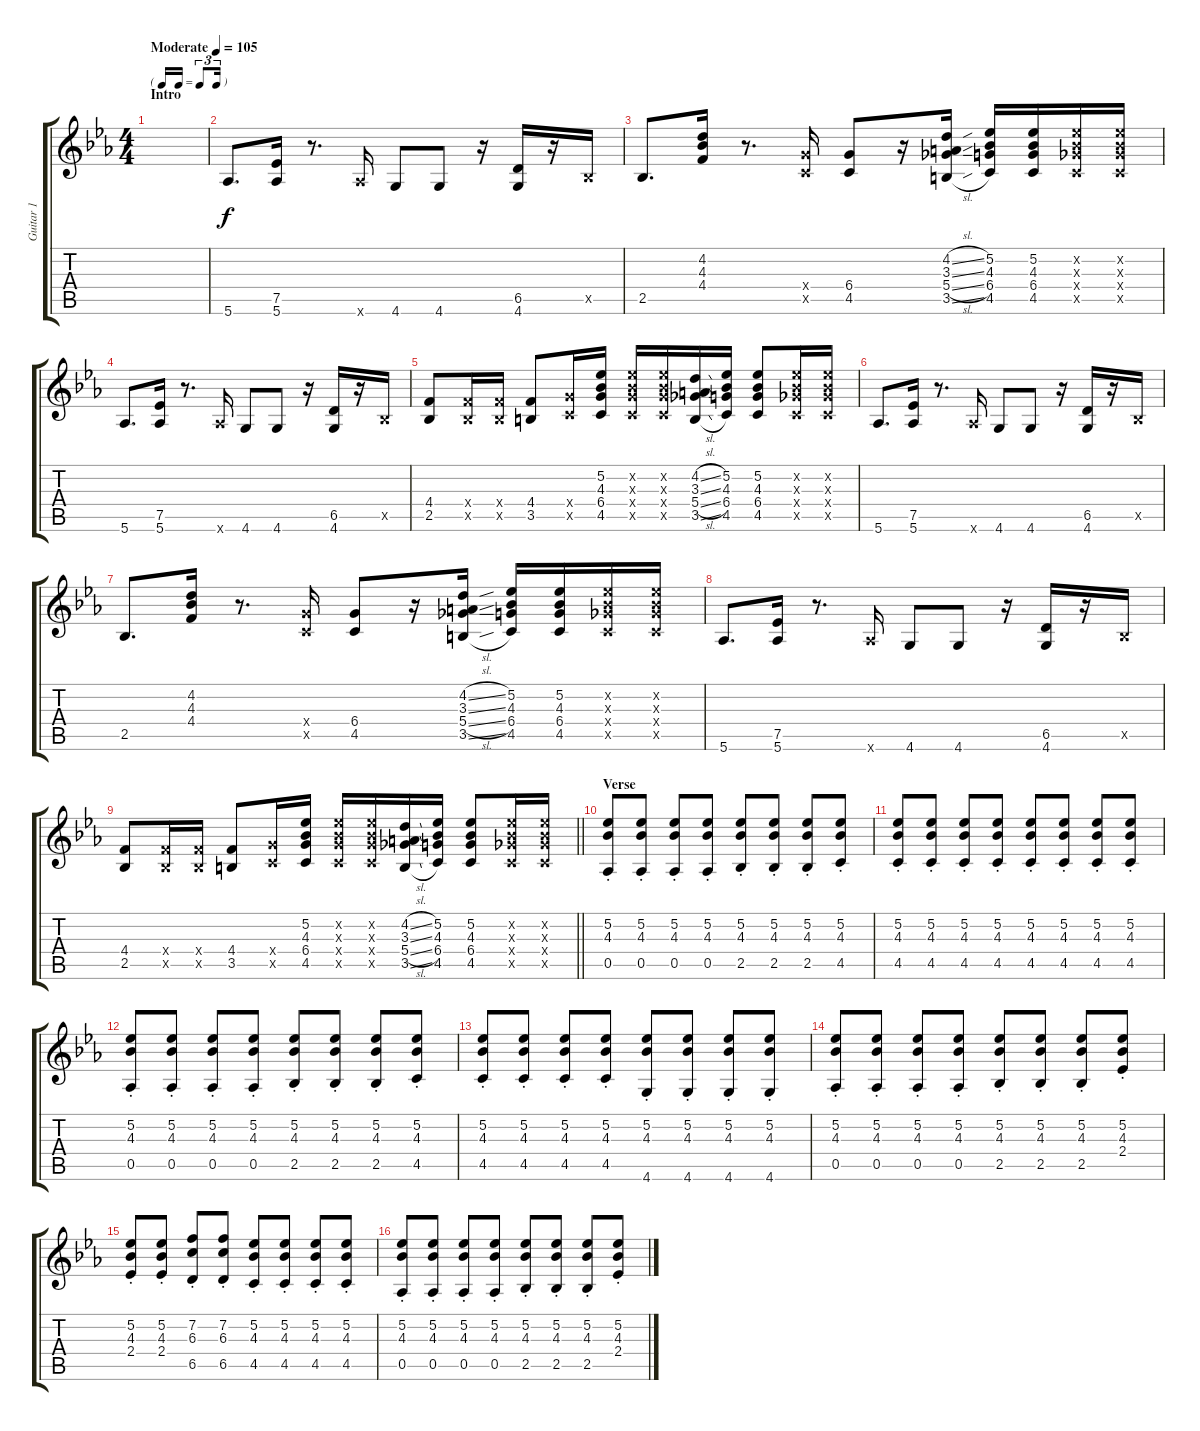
\track ("Guitar 1" "Guitar 1") {instrument electricguitarjazz}
\staff {score tabs}
\tuning (Eb4 Bb3 Gb3 Db3 Ab2 Eb2) {hide}
\ts (4 4)
\tf triplet16th
\section ("" "Intro")
\tempo (105 "Moderate")
\clef g2
\ks eb
|
5.6.8{d} (7.5 5.6).16 r.8{d} 5.6{x}.16 4.6.8 4.6.8 r.16 (6.5 4.6).16 r.16 2.5{x}.16 |
2.5.8{d} (4.2 4.3 4.4).16 r.8{d} (6.4{x} 4.5{x}).16 (6.4 4.5).8 r.16 (4.2{sl} 3.3{sl} 5.4{sl} 3.5{sl}).16 (5.2 4.3 6.4 4.5).16 (5.2 4.3 6.4 4.5).16 (5.2{x} 4.3{x} 5.4{x} 4.5{x}).16 (5.2{x} 4.3{x} 5.4{x} 4.5{x}).16 |
5.6.8{d} (7.5 5.6).16 r.8{d} 5.6{x}.16 4.6.8 4.6.8 r.16 (6.5 4.6).16 r.16 2.5{x}.16 |
(4.4 2.5).8 (4.4{x} 2.5{x}).16 (4.4{x} 2.5{x}).16 (4.4 3.5).8 (6.4{x} 4.5{x}).16 (5.2 4.3 6.4 4.5).16 (5.2{x} 4.3{x} 6.4{x} 4.5{x}).16 (5.2{x} 4.3{x} 6.4{x} 4.5{x}).16 (4.2{sl} 3.3{sl} 5.4{sl} 3.5{sl}).16 (5.2 4.3 6.4 4.5).16 (5.2 4.3 6.4 4.5).8 (5.2{x} 4.3{x} 5.4{x} 4.5{x}).16 (5.2{x} 4.3{x} 5.4{x} 4.5{x}).16 |
5.6.8{d} (7.5 5.6).16 r.8{d} 5.6{x}.16 4.6.8 4.6.8 r.16 (6.5 4.6).16 r.16 2.5{x}.16 |
2.5.8{d} (4.2 4.3 4.4).16 r.8{d} (6.4{x} 4.5{x}).16 (6.4 4.5).8 r.16 (4.2{sl} 3.3{sl} 5.4{sl} 3.5{sl}).16 (5.2 4.3 6.4 4.5).16 (5.2 4.3 6.4 4.5).16 (5.2{x} 4.3{x} 5.4{x} 4.5{x}).16 (5.2{x} 4.3{x} 5.4{x} 4.5{x}).16 |
5.6.8{d} (7.5 5.6).16 r.8{d} 5.6{x}.16 4.6.8 4.6.8 r.16 (6.5 4.6).16 r.16 2.5{x}.16 |
\barLineRight lightlight
(4.4 2.5).8 (4.4{x} 2.5{x}).16 (4.4{x} 2.5{x}).16 (4.4 3.5).8 (6.4{x} 4.5{x}).16 (5.2 4.3 6.4 4.5).16 (5.2{x} 4.3{x} 6.4{x} 4.5{x}).16 (5.2{x} 4.3{x} 6.4{x} 4.5{x}).16 (4.2{sl} 3.3{sl} 5.4{sl} 3.5{sl}).16 (5.2 4.3 6.4 4.5).16 (5.2 4.3 6.4 4.5).8 (5.2{x} 4.3{x} 5.4{x} 4.5{x}).16 (5.2{x} 4.3{x} 5.4{x} 4.5{x}).16 |
\section ("" "Verse")
(5.2{st} 4.3{st} 0.5{st}).8 (5.2{st} 4.3{st} 0.5{st}).8 (5.2{st} 4.3{st} 0.5{st}).8 (5.2{st} 4.3{st} 0.5{st}).8 (5.2{st} 4.3{st} 2.5{st}).8 (5.2{st} 4.3{st} 2.5{st}).8 (5.2{st} 4.3{st} 2.5{st}).8 (5.2{st} 4.3{st} 4.5{st}).8 |
(5.2{st} 4.3{st} 4.5{st}).8 (5.2{st} 4.3{st} 4.5{st}).8 (5.2{st} 4.3{st} 4.5{st}).8 (5.2{st} 4.3{st} 4.5{st}).8 (5.2{st} 4.3{st} 4.5{st}).8 (5.2{st} 4.3{st} 4.5{st}).8 (5.2{st} 4.3{st} 4.5{st}).8 (5.2{st} 4.3{st} 4.5{st}).8 |
(5.2{st} 4.3{st} 0.5{st}).8 (5.2{st} 4.3{st} 0.5{st}).8 (5.2{st} 4.3{st} 0.5{st}).8 (5.2{st} 4.3{st} 0.5{st}).8 (5.2{st} 4.3{st} 2.5{st}).8 (5.2{st} 4.3{st} 2.5{st}).8 (5.2{st} 4.3{st} 2.5{st}).8 (5.2{st} 4.3{st} 4.5{st}).8 |
(5.2{st} 4.3{st} 4.5{st}).8 (5.2{st} 4.3{st} 4.5{st}).8 (5.2{st} 4.3{st} 4.5{st}).8 (5.2{st} 4.3{st} 4.5{st}).8 (5.2{st} 4.3{st} 4.6{st}).8 (5.2{st} 4.3{st} 4.6{st}).8 (5.2{st} 4.3{st} 4.6{st}).8 (5.2{st} 4.3{st} 4.6{st}).8 |
(5.2{st} 4.3{st} 0.5{st}).8 (5.2{st} 4.3{st} 0.5{st}).8 (5.2{st} 4.3{st} 0.5{st}).8 (5.2{st} 4.3{st} 0.5{st}).8 (5.2{st} 4.3{st} 2.5{st}).8 (5.2{st} 4.3{st} 2.5{st}).8 (5.2{st} 4.3{st} 2.5{st}).8 (5.2{st} 4.3{st} 2.4{st}).8 |
(5.2{st} 4.3{st} 2.4{st}).8 (5.2{st} 4.3{st} 2.4{st}).8 (7.2{st} 6.3{st} 6.5{st}).8 (7.2{st} 6.3{st} 6.5{st}).8 (5.2{st} 4.3{st} 4.5{st}).8 (5.2{st} 4.3{st} 4.5{st}).8 (5.2{st} 4.3{st} 4.5{st}).8 (5.2{st} 4.3{st} 4.5{st}).8 |
(5.2{st} 4.3{st} 0.5{st}).8 (5.2{st} 4.3{st} 0.5{st}).8 (5.2{st} 4.3{st} 0.5{st}).8 (5.2{st} 4.3{st} 0.5{st}).8 (5.2{st} 4.3{st} 2.5{st}).8 (5.2{st} 4.3{st} 2.5{st}).8 (5.2{st} 4.3{st} 2.5{st}).8 (5.2{st} 4.3{st} 2.4).8
